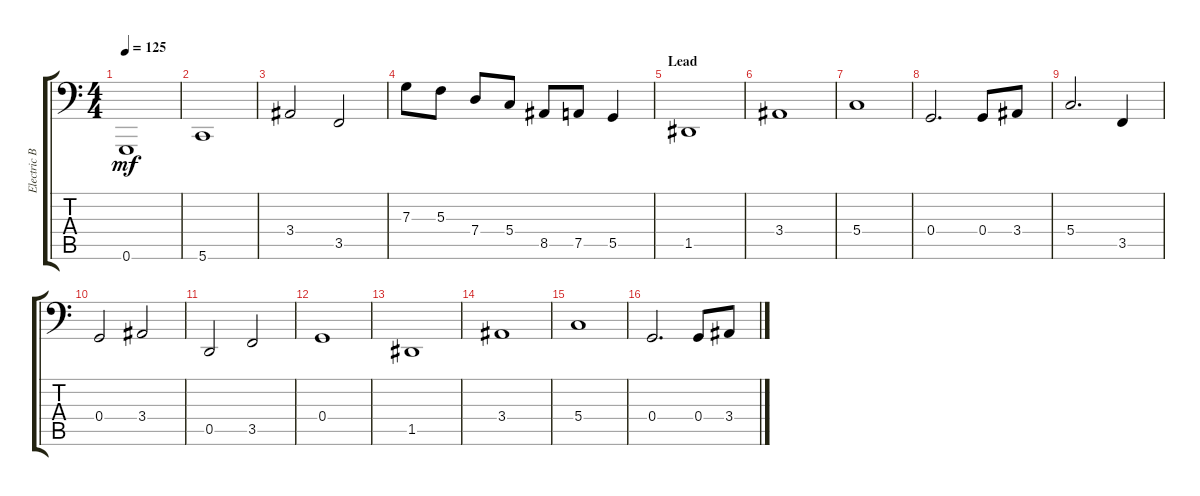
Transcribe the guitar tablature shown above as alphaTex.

\track ("Electric Bass" "Electric B") {instrument electricbassfinger}
\staff {score tabs}
\tuning (Bb2 F2 C2 G1 D1 G0) {hide}
\ts (4 4)
\tempo 125
\clef f4
\ks c
0.6.1{dy mf} |
5.6.1 |
3.4.2 3.5.2 |
7.3.8 5.3.8 7.4.8 5.4.8 8.5.8 7.5.8 5.5.4 |
\section ("" "Lead")
1.5.1 |
3.4.1 |
5.4.1 |
0.4.2{d} 0.4.8 3.4.8 |
5.4.2{d} 3.5.4 |
0.4.2 3.4.2 |
0.5.2 3.5.2 |
0.4.1 |
1.5.1 |
3.4.1 |
5.4.1 |
0.4.2{d} 0.4.8 3.4.8
